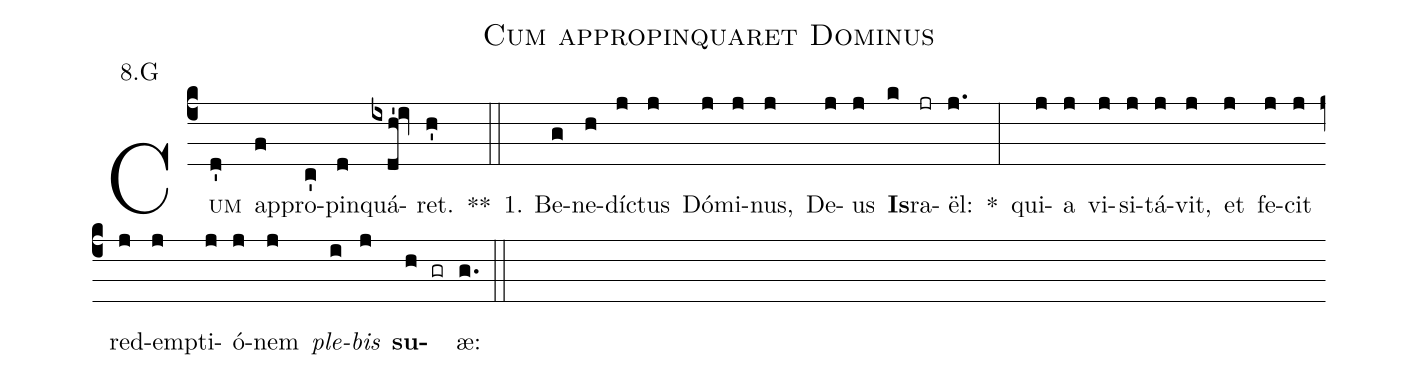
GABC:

name:Cum appropinquaret Dominus;
office-part:Antiphona;
mode:1;
annotation: 8.G;
%%
(c4) C<sc>um</sc>(d') ap(f)pro(c')pin(d)quá(ixdh'!iv)ret.(h') **(::)
1. Be(g)ne(h)díc(j)tus(j) Dó(j)mi(j)nus,(j) De(j)us(j) <b>Is</b>(k)ra(jr)ël:(j.) *(:) qui(j)a(j) vi(j)si(j)tá(j)vit,(j) et(j) fe(j)cit(j) red(j)emp(j)ti(j)ó(j)nem(j) <i>ple</i>(i)<i>bis</i>(j) <b>su</b>(h gr)æ:(g.) (::)
